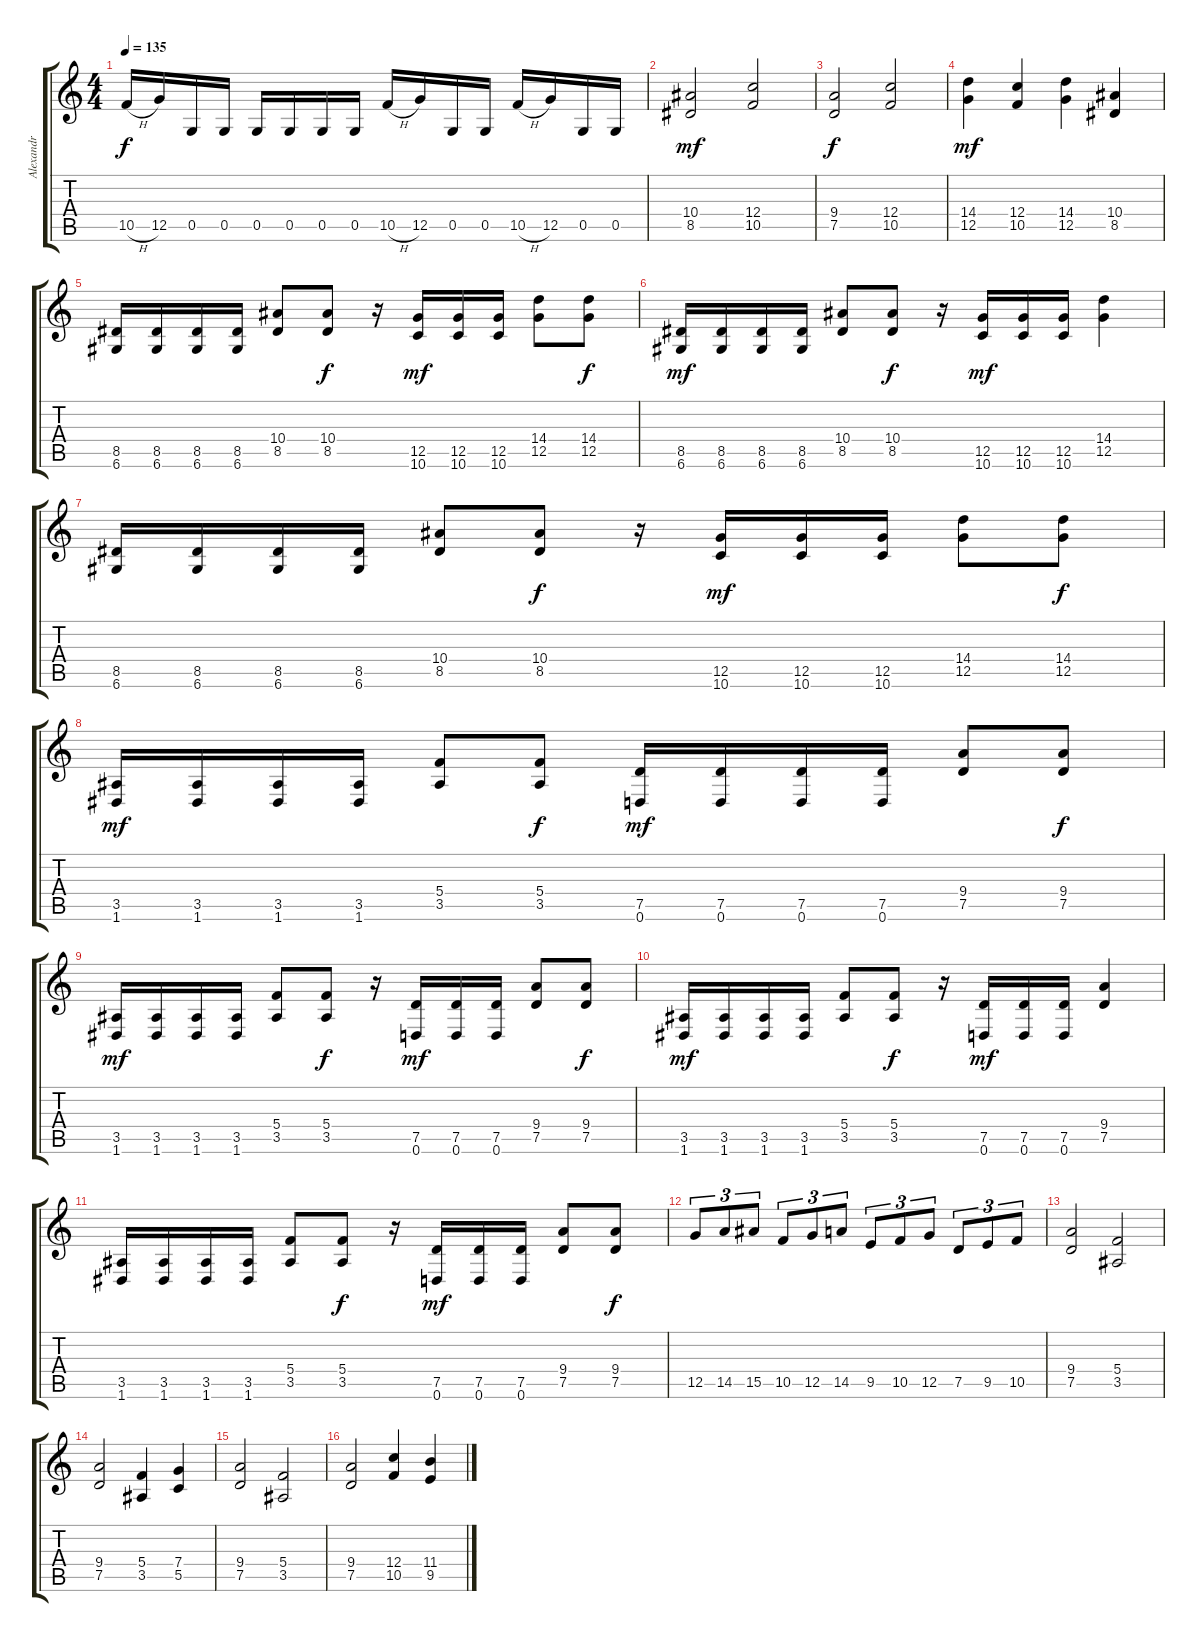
\track ("Alexandr" "Alexandr") {instrument distortionguitar}
\staff {score tabs}
\tuning (D4 A3 F3 C3 G2 D2) {hide}
\ts (4 4)
\tempo 135
\clef g2
\ks c
10.5{h}.16{dy f} 12.5.16 0.5.16 0.5.16 0.5.16 0.5.16 0.5.16 0.5.16 10.5{h}.16 12.5.16 0.5.16 0.5.16 10.5{h}.16 12.5.16 0.5.16 0.5.16 |
(10.4 8.5).2{dy mf} (12.4 10.5).2 |
(9.4 7.5).2{dy f} (12.4 10.5).2 |
(14.4 12.5).4{dy mf} (12.4 10.5).4 (14.4 12.5).4 (10.4 8.5).4 |
(8.5 6.6).16 (8.5 6.6).16 (8.5 6.6).16 (8.5 6.6).16 (10.4 8.5).8 (10.4 8.5).8{dy f} r.16 (12.5 10.6).16{dy mf} (12.5 10.6).16 (12.5 10.6).16 (14.4 12.5).8 (14.4 12.5).8{dy f} |
(8.5 6.6).16{dy mf} (8.5 6.6).16 (8.5 6.6).16 (8.5 6.6).16 (10.4 8.5).8 (10.4 8.5).8{dy f} r.16 (12.5 10.6).16{dy mf} (12.5 10.6).16 (12.5 10.6).16 (14.4 12.5).4 |
(8.5 6.6).16 (8.5 6.6).16 (8.5 6.6).16 (8.5 6.6).16 (10.4 8.5).8 (10.4 8.5).8{dy f} r.16 (12.5 10.6).16{dy mf} (12.5 10.6).16 (12.5 10.6).16 (14.4 12.5).8 (14.4 12.5).8{dy f} |
(3.5 1.6).16{dy mf} (3.5 1.6).16 (3.5 1.6).16 (3.5 1.6).16 (5.4 3.5).8 (5.4 3.5).8{dy f} (7.5 0.6).16{dy mf} (7.5 0.6).16 (7.5 0.6).16 (7.5 0.6).16 (9.4 7.5).8 (9.4 7.5).8{dy f} |
(3.5 1.6).16{dy mf} (3.5 1.6).16 (3.5 1.6).16 (3.5 1.6).16 (5.4 3.5).8 (5.4 3.5).8{dy f} r.16 (7.5 0.6).16{dy mf} (7.5 0.6).16 (7.5 0.6).16 (9.4 7.5).8 (9.4 7.5).8{dy f} |
(3.5 1.6).16{dy mf} (3.5 1.6).16 (3.5 1.6).16 (3.5 1.6).16 (5.4 3.5).8 (5.4 3.5).8{dy f} r.16 (7.5 0.6).16{dy mf} (7.5 0.6).16 (7.5 0.6).16 (9.4 7.5).4 |
(3.5 1.6).16 (3.5 1.6).16 (3.5 1.6).16 (3.5 1.6).16 (5.4 3.5).8 (5.4 3.5).8{dy f} r.16 (7.5 0.6).16{dy mf} (7.5 0.6).16 (7.5 0.6).16 (9.4 7.5).8 (9.4 7.5).8{dy f} |
12.5.8{tu (3 2)} 14.5.8{tu (3 2)} 15.5.8{tu (3 2)} 10.5.8{tu (3 2)} 12.5.8{tu (3 2)} 14.5.8{tu (3 2)} 9.5.8{tu (3 2)} 10.5.8{tu (3 2)} 12.5.8{tu (3 2)} 7.5.8{tu (3 2)} 9.5.8{tu (3 2)} 10.5.8{tu (3 2)} |
(9.4 7.5).2 (5.4 3.5).2 |
(9.4 7.5).2 (5.4 3.5).4 (7.4 5.5).4 |
(9.4 7.5).2 (5.4 3.5).2 |
(9.4 7.5).2 (12.4 10.5).4 (11.4 9.5).4
